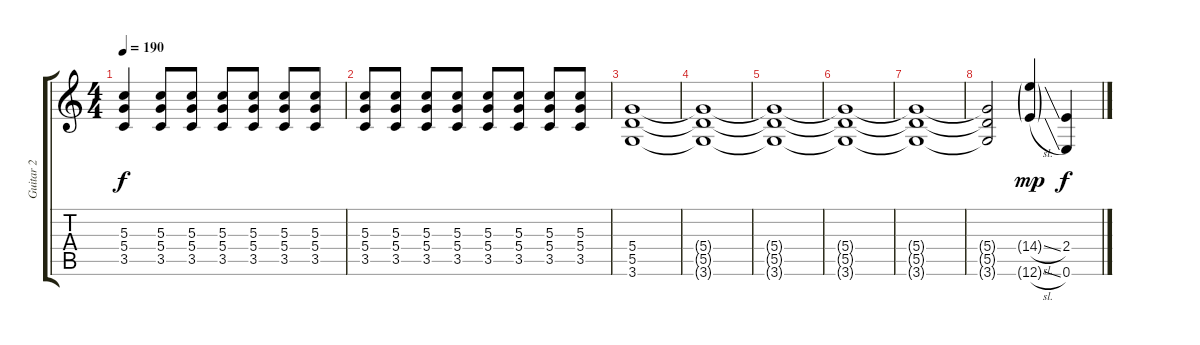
\track ("Guitar 2" "Guitar 2") {instrument distortionguitar}
\staff {score tabs}
\tuning (E4 B3 G3 D3 A2 E2) {hide}
\ts (4 4)
\tempo 190
\clef g2
\ks c
(5.3 5.4 3.5).4{dy f} (5.3 5.4 3.5).8 (5.3 5.4 3.5).8 (5.3 5.4 3.5).8 (5.3 5.4 3.5).8 (5.3 5.4 3.5).8 (5.3 5.4 3.5).8 |
(5.3 5.4 3.5).8 (5.3 5.4 3.5).8 (5.3 5.4 3.5).8 (5.3 5.4 3.5).8 (5.3 5.4 3.5).8 (5.3 5.4 3.5).8 (5.3 5.4 3.5).8 (5.3 5.4 3.5).8 |
(5.4 5.5 3.6).1 |
(5.4{t} 5.5{t} 3.6{t}).1 |
(5.4{t} 5.5{t} 3.6{t}).1 |
(5.4{t} 5.5{t} 3.6{t}).1 |
(5.4{t} 5.5{t} 3.6{t}).1 |
(5.4{t} 5.5{t} 3.6{t}).2 (14.4{sl g} 12.6{sl g}).4{dy mp} (2.4 0.6).4{dy f}
